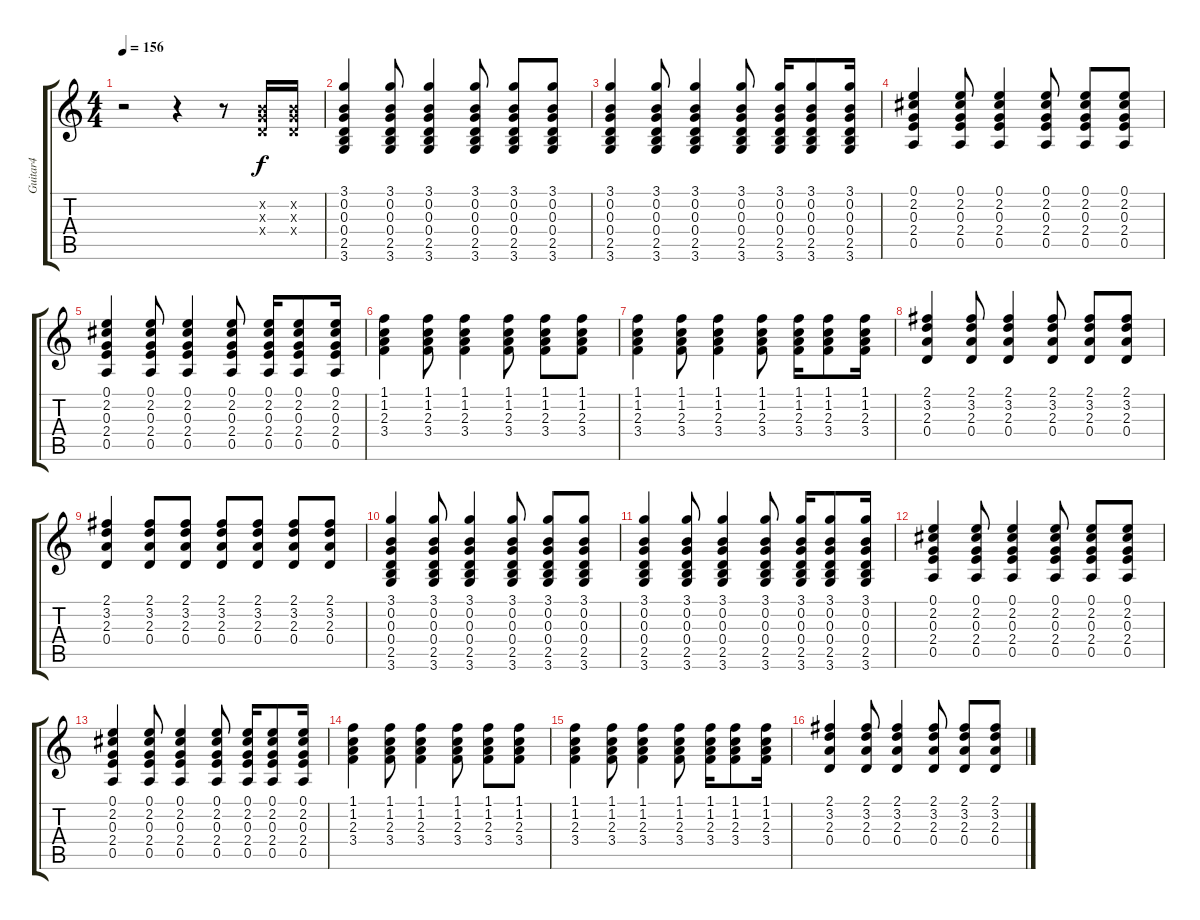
\track ("Guitar4" "Guitar4") {instrument acousticguitarsteel}
\staff {score tabs}
\tuning (E4 B3 G3 D3 A2 E2) {hide}
\ts (4 4)
\tempo 156
\clef g2
\ks c
r.2{dy f instrument acousticguitarsteel} r.4 r.8 (0.2{x} 0.3{x} 0.4{x}).16 (0.2{x} 0.3{x} 0.4{x}).16 |
(3.1 0.2 0.3 0.4 2.5 3.6).4 (3.1 0.2 0.3 0.4 2.5 3.6).8 (3.1 0.2 0.3 0.4 2.5 3.6).4 (3.1 0.2 0.3 0.4 2.5 3.6).8 (3.1 0.2 0.3 0.4 2.5 3.6).8 (3.1 0.2 0.3 0.4 2.5 3.6).8 |
(3.1 0.2 0.3 0.4 2.5 3.6).4 (3.1 0.2 0.3 0.4 2.5 3.6).8 (3.1 0.2 0.3 0.4 2.5 3.6).4 (3.1 0.2 0.3 0.4 2.5 3.6).8 (3.1 0.2 0.3 0.4 2.5 3.6).16 (3.1 0.2 0.3 0.4 2.5 3.6).8 (3.1 0.2 0.3 0.4 2.5 3.6).16 |
(0.1 2.2 0.3 2.4 0.5).4 (0.1 2.2 0.3 2.4 0.5).8 (0.1 2.2 0.3 2.4 0.5).4 (0.1 2.2 0.3 2.4 0.5).8 (0.1 2.2 0.3 2.4 0.5).8 (0.1 2.2 0.3 2.4 0.5).8 |
(0.1 2.2 0.3 2.4 0.5).4 (0.1 2.2 0.3 2.4 0.5).8 (0.1 2.2 0.3 2.4 0.5).4 (0.1 2.2 0.3 2.4 0.5).8 (0.1 2.2 0.3 2.4 0.5).16 (0.1 2.2 0.3 2.4 0.5).8 (0.1 2.2 0.3 2.4 0.5).16 |
(1.1 1.2 2.3 3.4).4 (1.1 1.2 2.3 3.4).8 (1.1 1.2 2.3 3.4).4 (1.1 1.2 2.3 3.4).8 (1.1 1.2 2.3 3.4).8 (1.1 1.2 2.3 3.4).8 |
(1.1 1.2 2.3 3.4).4 (1.1 1.2 2.3 3.4).8 (1.1 1.2 2.3 3.4).4 (1.1 1.2 2.3 3.4).8 (1.1 1.2 2.3 3.4).16 (1.1 1.2 2.3 3.4).8 (1.1 1.2 2.3 3.4).16 |
(2.1 3.2 2.3 0.4).4 (2.1 3.2 2.3 0.4).8 (2.1 3.2 2.3 0.4).4 (2.1 3.2 2.3 0.4).8 (2.1 3.2 2.3 0.4).8 (2.1 3.2 2.3 0.4).8 |
(2.1 3.2 2.3 0.4).4 (2.1 3.2 2.3 0.4).8 (2.1 3.2 2.3 0.4).8 (2.1 3.2 2.3 0.4).8 (2.1 3.2 2.3 0.4).8 (2.1 3.2 2.3 0.4).8 (2.1 3.2 2.3 0.4).8 |
(3.1 0.2 0.3 0.4 2.5 3.6).4 (3.1 0.2 0.3 0.4 2.5 3.6).8 (3.1 0.2 0.3 0.4 2.5 3.6).4 (3.1 0.2 0.3 0.4 2.5 3.6).8 (3.1 0.2 0.3 0.4 2.5 3.6).8 (3.1 0.2 0.3 0.4 2.5 3.6).8 |
(3.1 0.2 0.3 0.4 2.5 3.6).4 (3.1 0.2 0.3 0.4 2.5 3.6).8 (3.1 0.2 0.3 0.4 2.5 3.6).4 (3.1 0.2 0.3 0.4 2.5 3.6).8 (3.1 0.2 0.3 0.4 2.5 3.6).16 (3.1 0.2 0.3 0.4 2.5 3.6).8 (3.1 0.2 0.3 0.4 2.5 3.6).16 |
(0.1 2.2 0.3 2.4 0.5).4 (0.1 2.2 0.3 2.4 0.5).8 (0.1 2.2 0.3 2.4 0.5).4 (0.1 2.2 0.3 2.4 0.5).8 (0.1 2.2 0.3 2.4 0.5).8 (0.1 2.2 0.3 2.4 0.5).8 |
(0.1 2.2 0.3 2.4 0.5).4 (0.1 2.2 0.3 2.4 0.5).8 (0.1 2.2 0.3 2.4 0.5).4 (0.1 2.2 0.3 2.4 0.5).8 (0.1 2.2 0.3 2.4 0.5).16 (0.1 2.2 0.3 2.4 0.5).8 (0.1 2.2 0.3 2.4 0.5).16 |
(1.1 1.2 2.3 3.4).4 (1.1 1.2 2.3 3.4).8 (1.1 1.2 2.3 3.4).4 (1.1 1.2 2.3 3.4).8 (1.1 1.2 2.3 3.4).8 (1.1 1.2 2.3 3.4).8 |
(1.1 1.2 2.3 3.4).4 (1.1 1.2 2.3 3.4).8 (1.1 1.2 2.3 3.4).4 (1.1 1.2 2.3 3.4).8 (1.1 1.2 2.3 3.4).16 (1.1 1.2 2.3 3.4).8 (1.1 1.2 2.3 3.4).16 |
(2.1 3.2 2.3 0.4).4 (2.1 3.2 2.3 0.4).8 (2.1 3.2 2.3 0.4).4 (2.1 3.2 2.3 0.4).8 (2.1 3.2 2.3 0.4).8 (2.1 3.2 2.3 0.4).8
